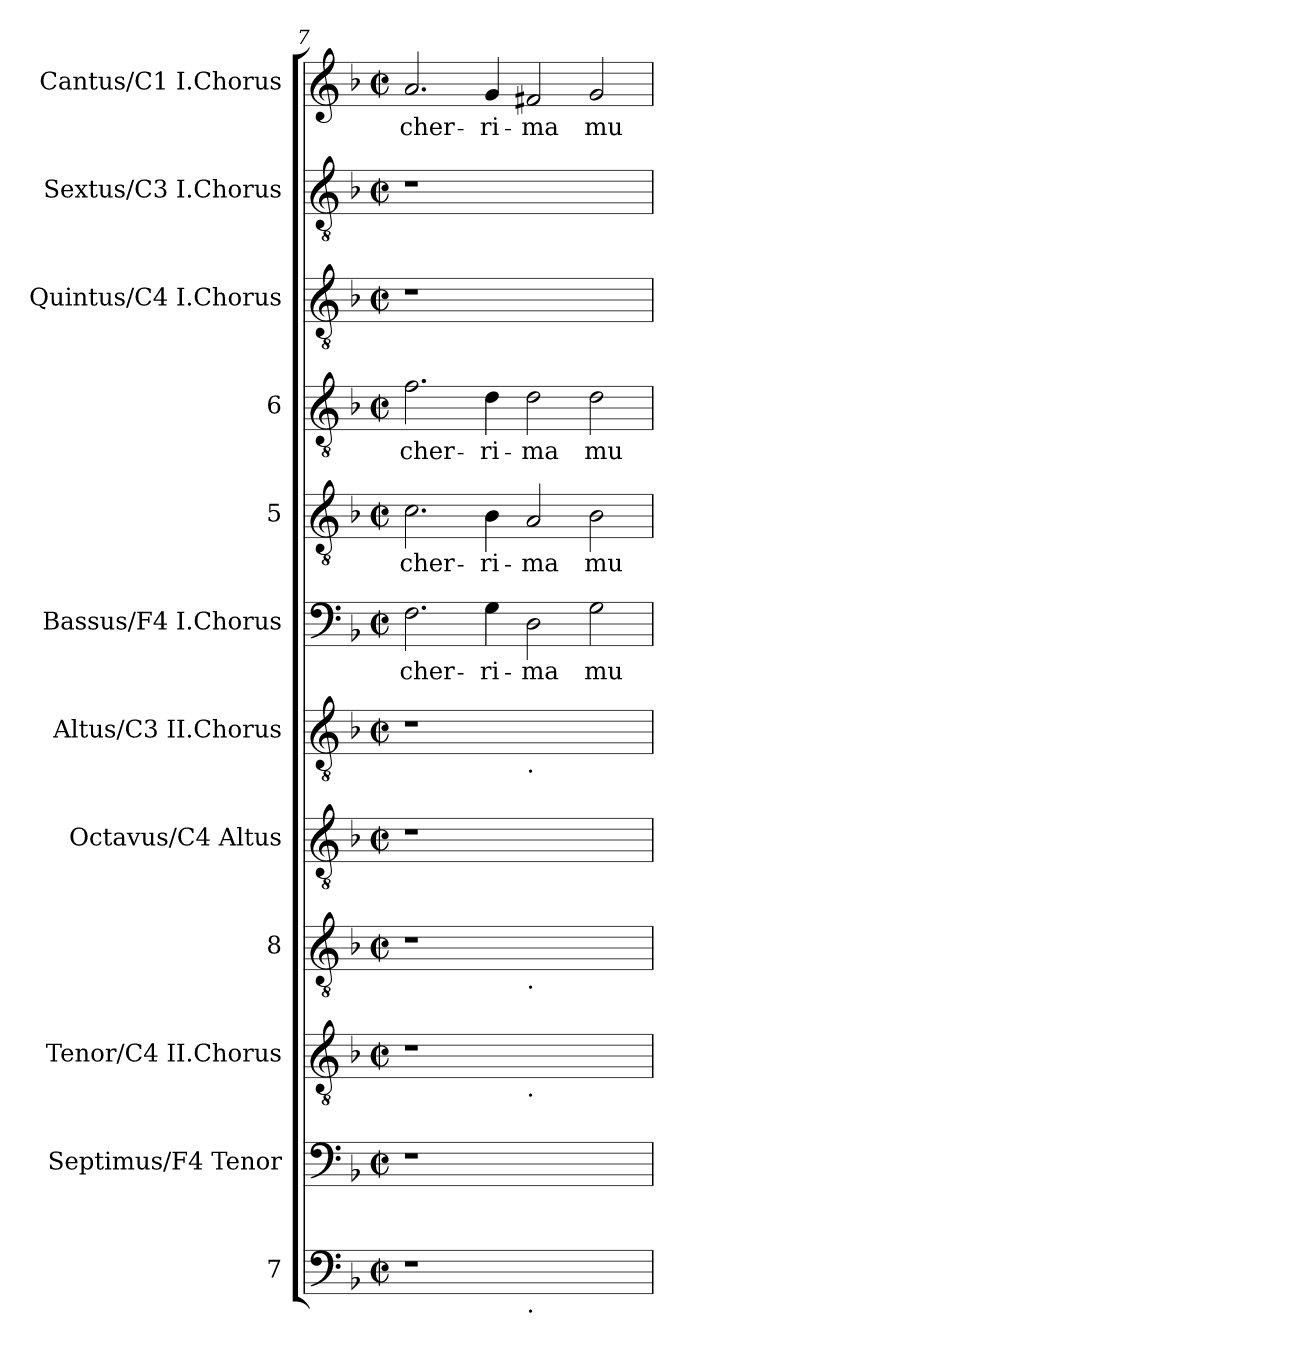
**kern	**kern	**kern	**kern	**kern	**kern	**kern	**text	**kern	**text	**kern	**text	**kern	**kern	**kern	**text
*part12	*part11	*part10	*part9	*part8	*part7	*part6	*part6	*part5	*part5	*part4	*part4	*part3	*part2	*part1	*part1
*staff12	*staff11	*staff10	*staff9	*staff8	*staff7	*staff6	*staff6	*staff5	*staff5	*staff4	*staff4	*staff3	*staff2	*staff1	*staff1
*I"7	*I"Septimus/F4  Tenor	*I"Tenor/C4  II.Chorus	*I"8	*I"Octavus/C4  Altus	*I"Altus/C3  II.Chorus	*I"Bassus/F4  I.Chorus	*	*I"5	*	*I"6	*	*I"Quintus/C4  I.Chorus	*I"Sextus/C3  I.Chorus	*I"Cantus/C1  I.Chorus	*
*	*	*I'T	*	*	*I'A	*I'B	*	*	*	*	*	*	*	*I'C	*
!!LO:PB:g=z
*clefF4	*clefF4	*clefGv2	*clefGv2	*clefGv2	*clefGv2	*clefF4	*	*clefGv2	*	*clefGv2	*	*clefGv2	*clefGv2	*clefG2	*
*k[b-]	*k[b-]	*k[b-]	*k[b-]	*k[b-]	*k[b-]	*k[b-]	*	*k[b-]	*	*k[b-]	*	*k[b-]	*k[b-]	*k[b-]	*
*F:	*F:	*F:	*F:	*F:	*F:	*F:	*	*F:	*	*F:	*	*F:	*F:	*F:	*
*M2/2	*M2/2	*M2/2	*M2/2	*M2/2	*M2/2	*M2/2	*	*M2/2	*	*M2/2	*	*M2/2	*M2/2	*M2/2	*
*met(c|)	*met(c|)	*met(c|)	*met(c|)	*met(c|)	*met(c|)	*met(c|)	*	*met(c|)	*	*met(c|)	*	*met(c|)	*met(c|)	*met(c|)	*
=7	=7	=7	=7	=7	=7	=7	=7	=7	=7	=7	=7	=7	=7	=7	=7
!	!	!	!	!	!	!	!LO:LY:b:cj	!	!LO:LY:b:cj	!	!LO:LY:b:cj	!	!	!	!LO:LY:b:cj
1r	1r	1r	1r	1r	1r	2.F\	-cher-	2.c\	cher-	2.f\	cher-	1r	1r	2.a/	-cher-
!	!	!	!	!	!	!	!LO:LY:b:cj	!	!LO:LY:b:cj	!	!LO:LY:b:cj	!	!	!	!LO:LY:b:cj
.	.	.	.	.	.	4G\	-ri-	4B-\	-ri-	4d\	-ri-	.	.	4g/	-ri-
!	!	!	!	!	!LO:TX:b:t=.	!	!	!	!	!	!	!	!	!	!
!	!	!	!LO:TX:b:t=.	!	!	!	!	!	!	!	!	!	!	!	!
!	!	!LO:TX:b:t=.	!	!	!	!	!	!	!	!	!	!	!	!	!
!LO:TX:b:t=.	!	!	!	!	!	!	!	!	!	!	!	!	!	!	!
!	!	!	!	!	!	!	!LO:LY:b:cj	!	!LO:LY:b:cj	!	!LO:LY:b:cj	!	!	!	!LO:LY:b:cj
1ryy	1ryy	1ryy	1ryy	1ryy	1ryy	2D\	-ma	2A/	-ma	2d\	-ma	1ryy	1ryy	2f#X/	-ma
!	!	!	!	!	!	!	!LO:LY:b:cj	!	!LO:LY:b:cj	!	!LO:LY:b:cj	!	!	!	!LO:LY:b:cj
.	.	.	.	.	.	2G\	mu-	2B-\	mu-	2d\	mu-	.	.	2g/	mu-
=	=	=	=	=	=	=	=	=	=	=	=	=	=	=	=
*-	*-	*-	*-	*-	*-	*-	*-	*-	*-	*-	*-	*-	*-	*-	*-
